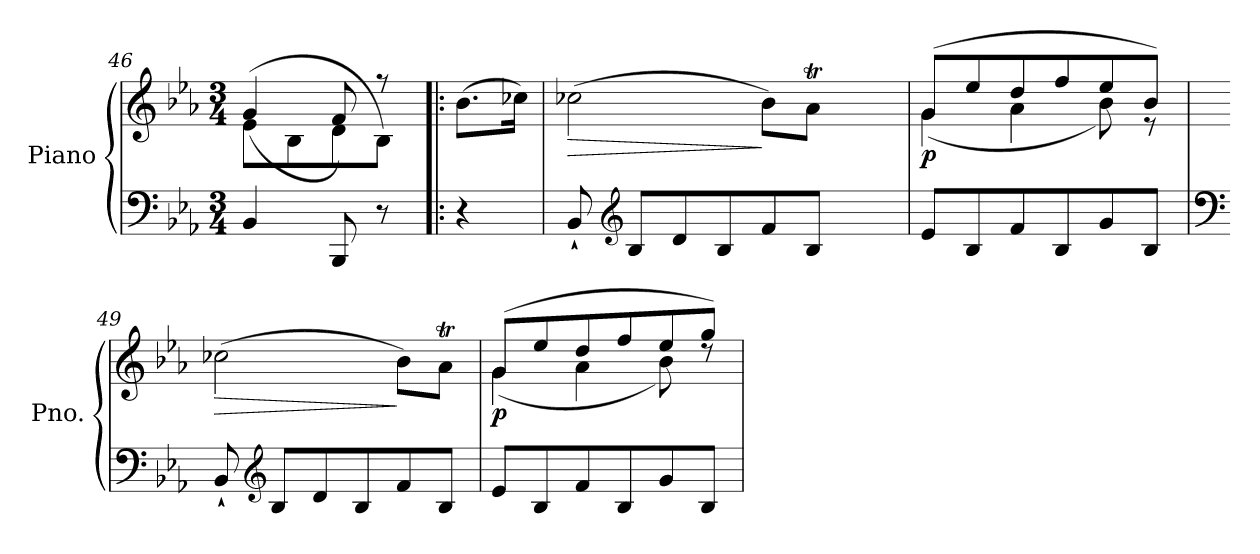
**kern	**kern	**dynam
*part1	*part1	*part1
*staff2	*staff1	*staff1/2
*I"Piano	*	*
*I'Pno.	*	*
!!LO:LB:g=z
*clefF4	*clefG2	*
*k[b-e-a-]	*k[b-e-a-]	*
*M3/4	*M3/4	*
=46X8	=46X8	=46X8
*	*^	*
4BB-/	(<8e-\L	(>4g/	.
.	8B-\	.	.
8BBB-/	8d\	8f/)	.
8r	8B-\J)	8rff	.
*	*v	*v	*
=46X9!|:	=46X9!|:	=46X9!|:
4r	(>8.b-\L	.
.	16cc-X\Jk)	.
=47	=47	=47
!	!	!LO:HP:b
*	*^	*
8BB-`/	(>2cc-X\	8ryy	>
*	*v	*v	*
*clefG2	*	*
8B-/L	.	.
8d/	.	.
8B-/	.	.
8f/	8b-\L)	]
*	*^	*
8B-/J	8a-T\J	40a-yy	.
.	.	40b-yy	.
.	.	40a-yy	.
.	.	40b-yy	.
.	.	40a-yy	.
!!LO:LB:g=z	!!
=48	=48	=48	=48
!	!	!	!LO:DY:b
8e-/L	(>8g/L	(<4g\	p
8B-/	8ee-/	.	.
8f/	8dd/	4a-\	.
8B-/	8ff/	.	.
8g/	8ee-/	8b-\)	.
8B-/J	8b-/J)	8r	.
*	*v	*v	*
=49	=49	=49
*clefF4	*	*
*	*^	*
!	!	!	!LO:HP:b
*	*v	*v	*
8BB-`/	(>2cc-X\	>
*clefG2	*	*
8B-/L	.	.
8d/	.	.
8B-/	.	.
8f/	8b-\L)	]
8B-/J	8a-T\J	.
=50	=50	=50
*	*^	*
!	!	!	!LO:DY:b
8e-/L	(>8g/L	(<4g\	p
8B-/	8ee-/	.	.
8f/	8dd/	4a-\	.
8B-/	8ff/	.	.
8g/	8ee-/	8b-\)	.
8B-/J	8gg/J)	8rdd	.
*	*v	*v	*
=	=	=
*-	*-	*-
